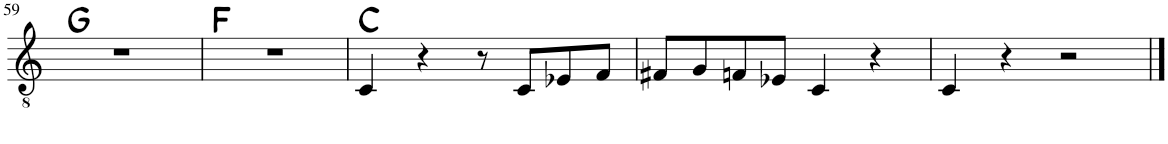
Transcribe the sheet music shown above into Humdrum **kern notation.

**kern	**harte
*part1	*part1
*staff1	*
*I"Classical Guitar	*
*I'Guit.	*
!!LO:PB:g=z
*clefGv2	*
*k[]	*
*M4/4	*
=59	=59
1r	G:maj
=60	=60
1r	F:maj
=61	=61
4C/	C:maj
4r	.
8r	.
8C/L	.
8E-X/	.
8F/J	.
=62	=62
8F#X/L	.
8G/	.
8Fn/	.
8E-X/J	.
4C/	.
4r	.
=63	=63
4C/	.
4r	.
2r	.
==	==
*-	*-
